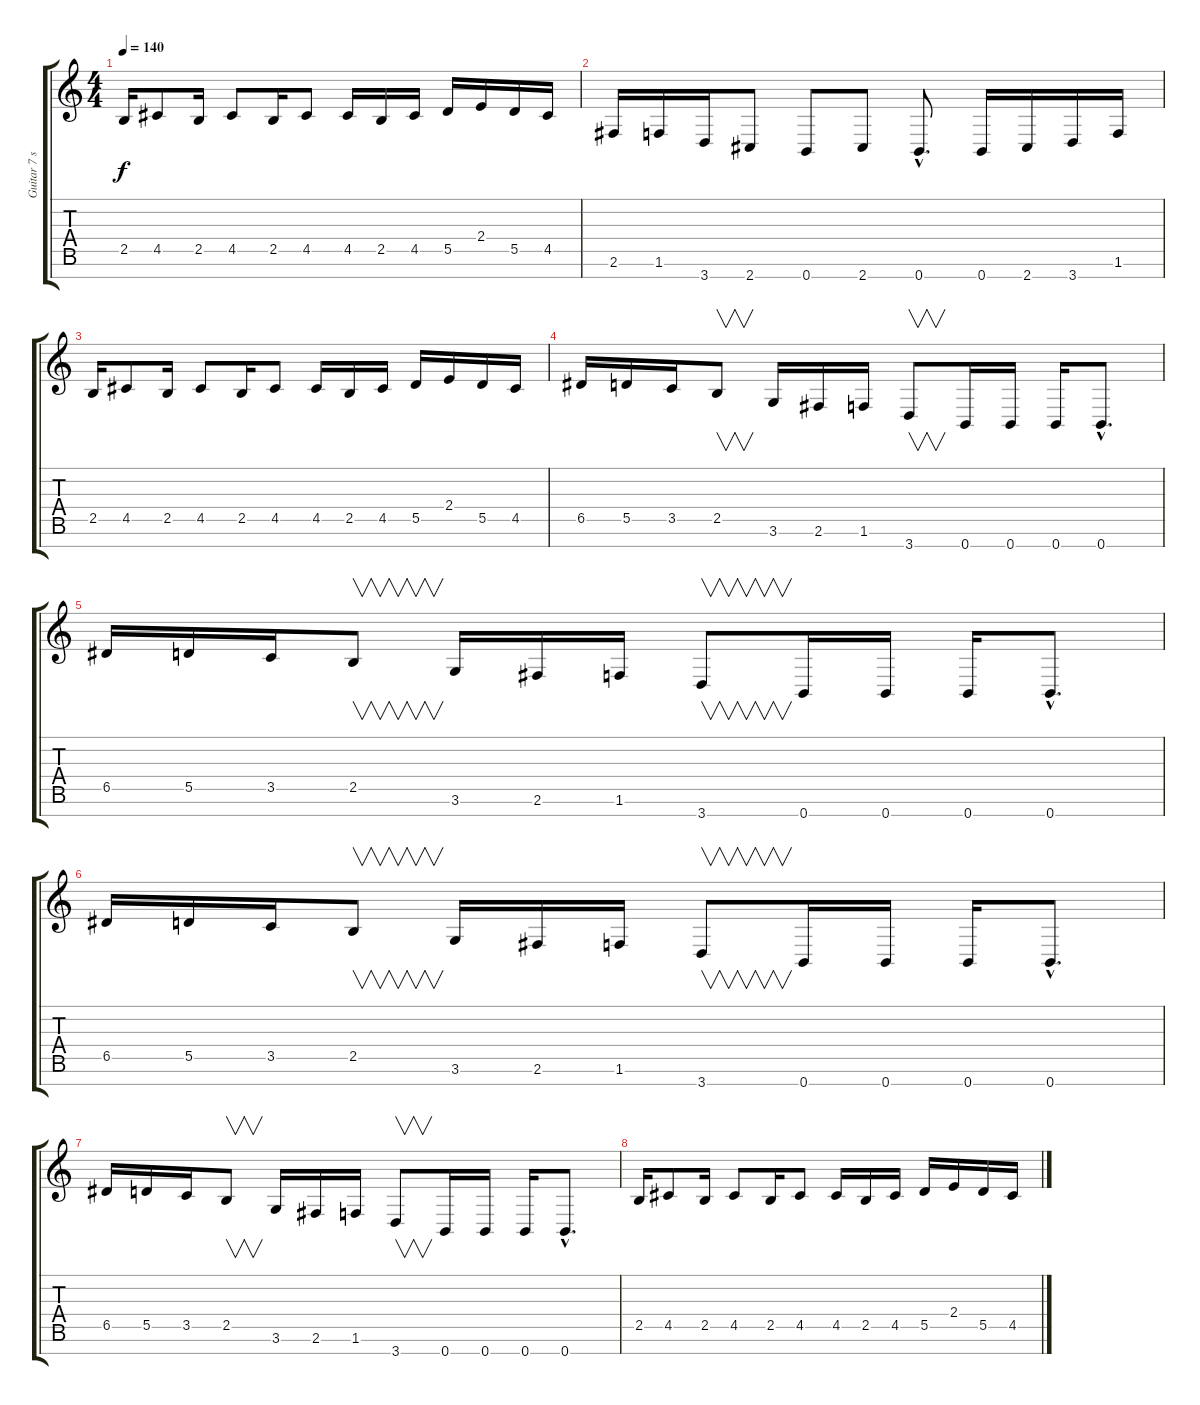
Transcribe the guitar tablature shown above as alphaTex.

\track ("Guitar 7 strings" "Guitar 7 s") {instrument distortionguitar}
\staff {score tabs}
\tuning (E4 B3 G3 D3 A2 E2 B1) {hide}
\ts (4 4)
\tempo 140
\clef g2
\ks c
2.5.16{dy f} 4.5.8 2.5.16 4.5.8 2.5.16 4.5.8 4.5.16 2.5.16 4.5.16 5.5.16 2.4.16 5.5.16 4.5.16 |
2.6.16 1.6.16 3.7.16 2.7.8 0.7.8 2.7.8 0.7{hac}.8{d} 0.7.16 2.7.16 3.7.16 1.6.16 |
2.5.16 4.5.8 2.5.16 4.5.8 2.5.16 4.5.8 4.5.16 2.5.16 4.5.16 5.5.16 2.4.16 5.5.16 4.5.16 |
6.5.16 5.5.16 3.5.16 2.5.8{v} 3.6.16 2.6.16 1.6.16 3.7.8{v} 0.7.16 0.7.16 0.7.16 0.7{hac}.8{d} |
6.5.16 5.5.16 3.5.16 2.5.8{v} 3.6.16 2.6.16 1.6.16 3.7.8{v} 0.7.16 0.7.16 0.7.16 0.7{hac}.8{d} |
6.5.16 5.5.16 3.5.16 2.5.8{v} 3.6.16 2.6.16 1.6.16 3.7.8{v} 0.7.16 0.7.16 0.7.16 0.7{hac}.8{d} |
6.5.16 5.5.16 3.5.16 2.5.8{v} 3.6.16 2.6.16 1.6.16 3.7.8{v} 0.7.16 0.7.16 0.7.16 0.7{hac}.8{d} |
2.5.16 4.5.8 2.5.16 4.5.8 2.5.16 4.5.8 4.5.16 2.5.16 4.5.16 5.5.16 2.4.16 5.5.16 4.5.16
